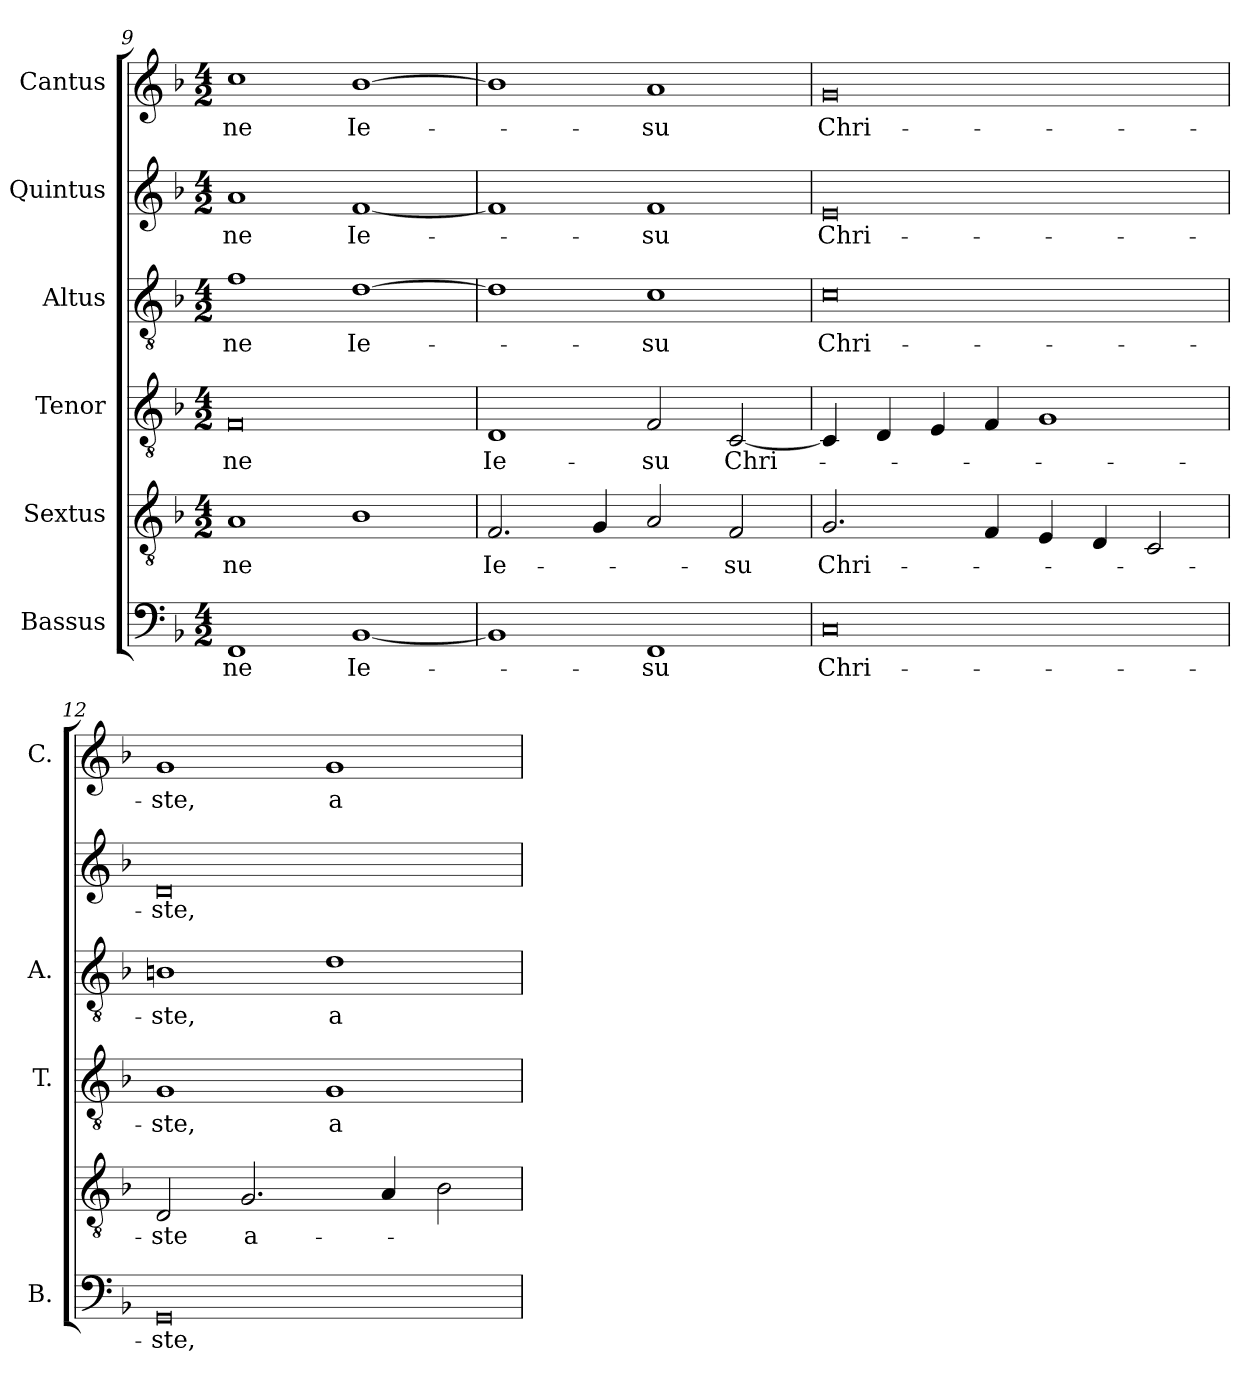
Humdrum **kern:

**kern	**text	**kern	**text	**kern	**text	**kern	**text	**kern	**text	**kern	**text
*part6	*part6	*part5	*part5	*part4	*part4	*part3	*part3	*part2	*part2	*part1	*part1
*staff6	*staff6	*staff5	*staff5	*staff4	*staff4	*staff3	*staff3	*staff2	*staff2	*staff1	*staff1
*I"Bassus	*	*I"Sextus	*	*I"Tenor	*	*I"Altus	*	*I"Quintus	*	*I"Cantus	*
*I'B.	*	*	*	*I'T.	*	*I'A.	*	*	*	*I'C.	*
*clefF4	*	*clefGv2	*	*clefGv2	*	*clefGv2	*	*clefG2	*	*clefG2	*
*	*	*ITrd7c12	*	*ITrd7c12	*	*ITrd7c12	*	*	*	*	*
*k[b-]	*	*k[b-]	*	*k[b-]	*	*k[b-]	*	*k[b-]	*	*k[b-]	*
*F:	*	*F:	*	*F:	*	*F:	*	*F:	*	*F:	*
*M4/2	*	*M4/2	*	*M4/2	*	*M4/2	*	*M4/2	*	*M4/2	*
=9	=9	=9	=9	=9	=9	=9	=9	=9	=9	=9	=9
!	!LO:LY:b:color=#000000	!	!	!	!	!	!	!	!	!	!
!	!	!	!LO:LY:b:color=#000000	!	!	!	!	!	!	!	!
!	!	!	!	!	!LO:LY:b:color=#000000	!	!	!	!	!	!
!	!	!	!	!	!	!	!LO:LY:b:color=#000000	!	!	!	!
!	!	!	!	!	!	!	!	!	!LO:LY:b:color=#000000	!	!
!	!	!	!	!	!	!	!	!	!	!	!LO:LY:b:color=#000000
1FFi	-ne	1AAi	-ne	0FFi	-ne	1Fi	-ne	1ai	-ne	1cci	-ne
!	!LO:LY:b:color=#000000	!	!	!	!	!	!	!	!	!	!
!	!	!	!	!	!	!	!LO:LY:b:color=#000000	!	!	!	!
!	!	!	!	!	!	!	!	!	!LO:LY:b:color=#000000	!	!
!	!	!	!	!	!	!	!	!	!	!	!LO:LY:b:color=#000000
[1BB-i	Ie-	1BB-i	.	.	.	[1Di	Ie-	[1fi	Ie-	[1b-i	Ie-
=10	=10	=10	=10	=10	=10	=10	=10	=10	=10	=10	=10
!	!	!	!LO:LY:b:color=#000000	!	!	!	!	!	!	!	!
!	!	!	!	!	!LO:LY:b:color=#000000	!	!	!	!	!	!
1BB-i]	.	2.FFi/	Ie-	1DDi	Ie-	1Di]	.	1fi]	.	1b-i]	.
.	.	4GGi/	.	.	.	.	.	.	.	.	.
!	!LO:LY:b:color=#000000	!	!	!	!	!	!	!	!	!	!
!	!	!	!	!	!LO:LY:b:color=#000000	!	!	!	!	!	!
!	!	!	!	!	!	!	!LO:LY:b:color=#000000	!	!	!	!
!	!	!	!	!	!	!	!	!	!LO:LY:b:color=#000000	!	!
!	!	!	!	!	!	!	!	!	!	!	!LO:LY:b:color=#000000
1FFi	-su	2AAi/	.	2FFi/	-su	1Ci	-su	1fi	-su	1ai	-su
!	!	!	!LO:LY:b:color=#000000	!	!	!	!	!	!	!	!
!	!	!	!	!	!LO:LY:b:color=#000000	!	!	!	!	!	!
.	.	2FFi/	-su	[2CCi/	Chri-	.	.	.	.	.	.
=11	=11	=11	=11	=11	=11	=11	=11	=11	=11	=11	=11
!	!LO:LY:b:color=#000000	!	!	!	!	!	!	!	!	!	!
!	!	!	!LO:LY:b:color=#000000	!	!	!	!	!	!	!	!
!	!	!	!	!	!	!	!LO:LY:b:color=#000000	!	!	!	!
!	!	!	!	!	!	!	!	!	!LO:LY:b:color=#000000	!	!
!	!	!	!	!	!	!	!	!	!	!	!LO:LY:b:color=#000000
0Ci	Chri-	2.GGi/	Chri-	4CCi/]	.	0Ci	Chri-	0ei	Chri-	0gi	Chri-
.	.	.	.	4DDi/	.	.	.	.	.	.	.
.	.	.	.	4EEi/	.	.	.	.	.	.	.
.	.	4FFi/	.	4FFi/	.	.	.	.	.	.	.
.	.	4EEi/	.	1GGi	.	.	.	.	.	.	.
.	.	4DDi/	.	.	.	.	.	.	.	.	.
.	.	2CCi/	.	.	.	.	.	.	.	.	.
=12	=12	=12	=12	=12	=12	=12	=12	=12	=12	=12	=12
!	!LO:LY:b:color=#000000	!	!	!	!	!	!	!	!	!	!
!	!	!	!LO:LY:b:color=#000000	!	!	!	!	!	!	!	!
!	!	!	!	!	!LO:LY:b:color=#000000	!	!	!	!	!	!
!	!	!	!	!	!	!	!LO:LY:b:color=#000000	!	!	!	!
!	!	!	!	!	!	!	!	!	!LO:LY:b:color=#000000	!	!
!	!	!	!	!	!	!	!	!	!	!	!LO:LY:b:color=#000000
0GGi	-ste,	2DDi/	-ste	1GGi	-ste,	1BBni	-ste,	0di	-ste,	1gi	-ste,
!	!	!	!LO:LY:b:color=#000000	!	!	!	!	!	!	!	!
.	.	2.GGi/	a-	.	.	.	.	.	.	.	.
!	!	!	!	!	!LO:LY:b:color=#000000	!	!	!	!	!	!
!	!	!	!	!	!	!	!LO:LY:b:color=#000000	!	!	!	!
!	!	!	!	!	!	!	!	!	!	!	!LO:LY:b:color=#000000
.	.	.	.	1GGi	a-	1Di	a-	.	.	1gi	a-
.	.	4AAi/	.	.	.	.	.	.	.	.	.
.	.	2BB-i\	.	.	.	.	.	.	.	.	.
=	=	=	=	=	=	=	=	=	=	=	=
*-	*-	*-	*-	*-	*-	*-	*-	*-	*-	*-	*-
